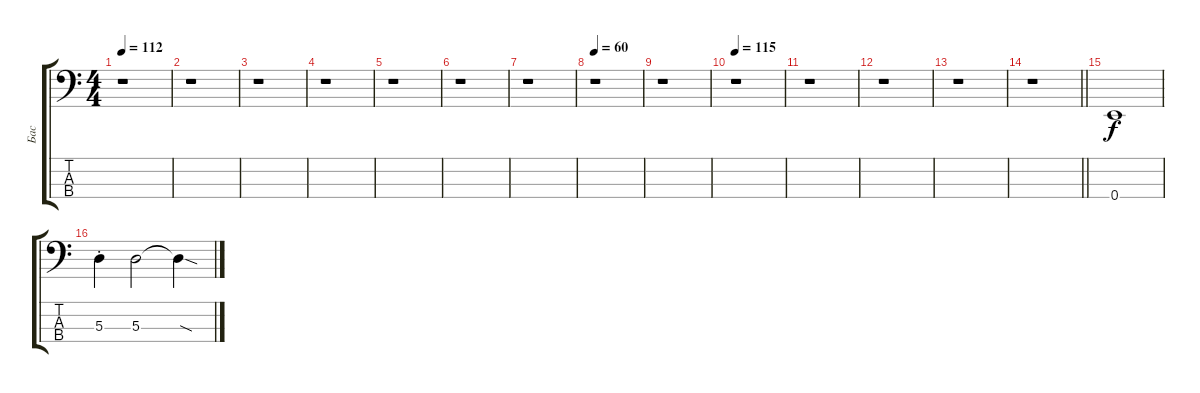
\track ("Бас" "Бас") {instrument electricbassfinger}
\staff {score tabs}
\tuning (G2 D2 A1 E1) {hide}
\ts (4 4)
\tempo 112
\clef f4
\ks c
r.1{dy f} |
r.1 |
r.1 |
r.1 |
r.1 |
r.1 |
r.1 |
\tempo 60
r.1 |
r.1 |
\tempo 115
r.1 |
r.1 |
r.1 |
r.1 |
\barLineRight lightlight
r.1 |
0.4.1 |
5.3{st}.4 5.3.2 5.3{sod t}.4
